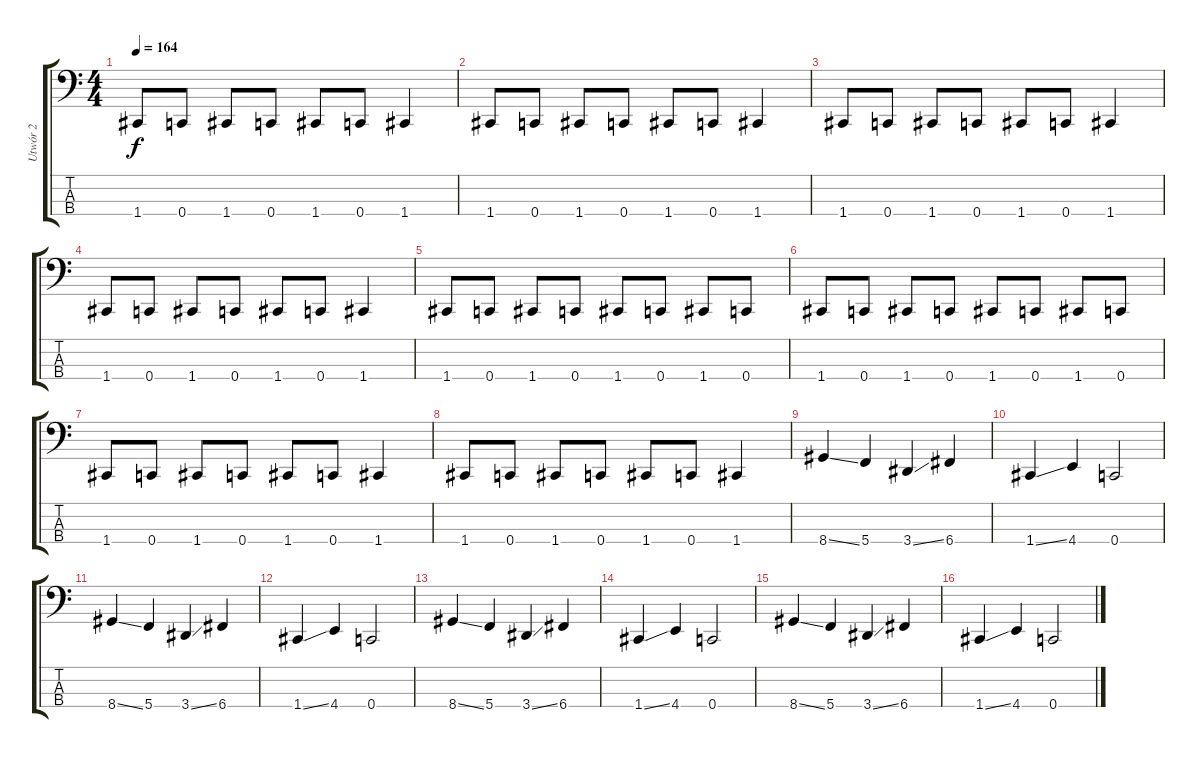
\track ("Utwór 2" "Utwór 2") {instrument electricbasspick}
\staff {score tabs}
\tuning (F2 C2 G1 C1) {hide}
\ts (4 4)
\tempo 164
\clef f4
\ks c
1.4.8{dy f instrument electricbasspick} 0.4.8 1.4.8 0.4.8 1.4.8 0.4.8 1.4.4 |
1.4.8 0.4.8 1.4.8 0.4.8 1.4.8 0.4.8 1.4.4 |
1.4.8 0.4.8 1.4.8 0.4.8 1.4.8 0.4.8 1.4.4 |
1.4.8 0.4.8 1.4.8 0.4.8 1.4.8 0.4.8 1.4.4 |
1.4.8 0.4.8 1.4.8 0.4.8 1.4.8 0.4.8 1.4.8 0.4.8 |
1.4.8 0.4.8 1.4.8 0.4.8 1.4.8 0.4.8 1.4.8 0.4.8 |
1.4.8 0.4.8 1.4.8 0.4.8 1.4.8 0.4.8 1.4.4 |
1.4.8 0.4.8 1.4.8 0.4.8 1.4.8 0.4.8 1.4.4 |
8.4{ss}.4 5.4.4 3.4{ss}.4 6.4.4 |
1.4{ss}.4 4.4.4 0.4.2 |
8.4{ss}.4 5.4.4 3.4{ss}.4 6.4.4 |
1.4{ss}.4 4.4.4 0.4.2 |
8.4{ss}.4 5.4.4 3.4{ss}.4 6.4.4 |
1.4{ss}.4 4.4.4 0.4.2 |
8.4{ss}.4 5.4.4 3.4{ss}.4 6.4.4 |
1.4{ss}.4 4.4.4 0.4.2
